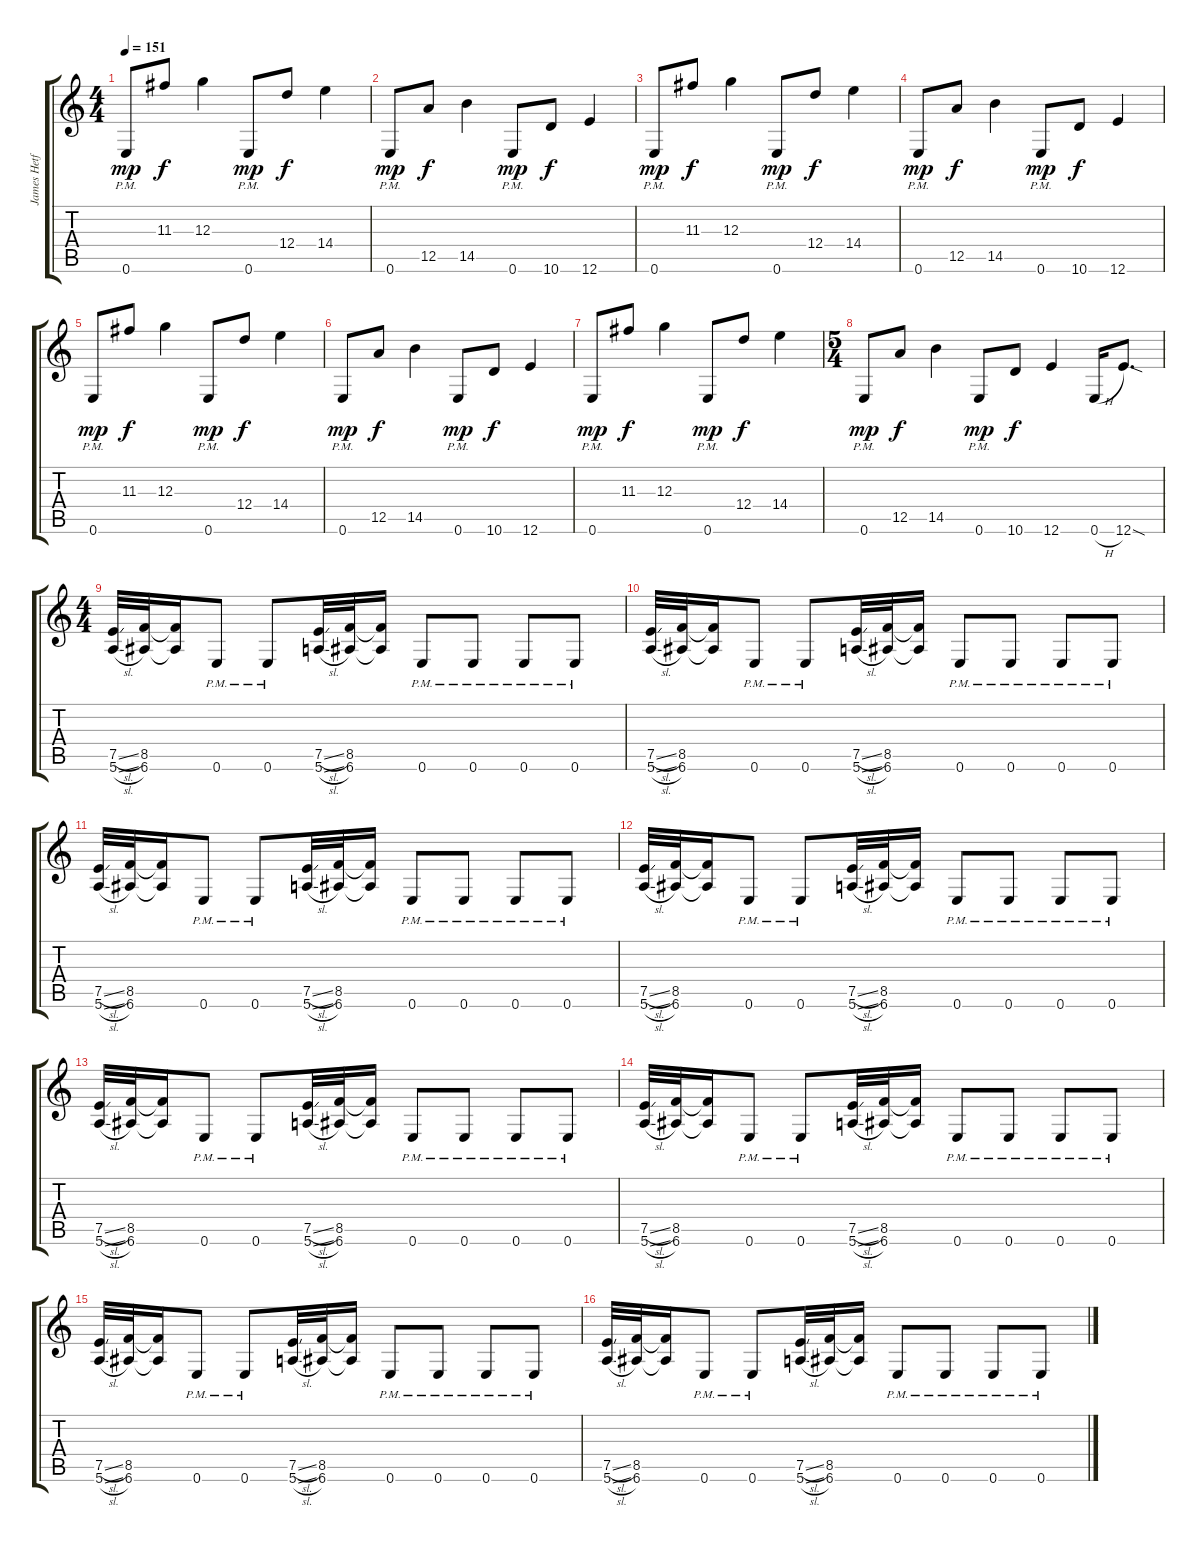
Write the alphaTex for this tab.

\track ("James Hetfield" "James Hetf") {instrument distortionguitar}
\staff {score tabs}
\tuning (E4 B3 G3 D3 A2 E2) {hide}
\ts (4 4)
\tempo 151
\clef g2
\ks c
0.6{pm}.8{dy mp instrument distortionguitar} 11.3.8{dy f} 12.3.4 0.6{pm}.8{dy mp} 12.4.8{dy f} 14.4.4 |
0.6{pm}.8{dy mp} 12.5.8{dy f} 14.5.4 0.6{pm}.8{dy mp} 10.6.8{dy f} 12.6.4 |
0.6{pm}.8{dy mp} 11.3.8{dy f} 12.3.4 0.6{pm}.8{dy mp} 12.4.8{dy f} 14.4.4 |
0.6{pm}.8{dy mp} 12.5.8{dy f} 14.5.4 0.6{pm}.8{dy mp} 10.6.8{dy f} 12.6.4 |
0.6{pm}.8{dy mp} 11.3.8{dy f} 12.3.4 0.6{pm}.8{dy mp} 12.4.8{dy f} 14.4.4 |
0.6{pm}.8{dy mp} 12.5.8{dy f} 14.5.4 0.6{pm}.8{dy mp} 10.6.8{dy f} 12.6.4 |
0.6{pm}.8{dy mp} 11.3.8{dy f} 12.3.4 0.6{pm}.8{dy mp} 12.4.8{dy f} 14.4.4 |
\ts (5 4)
0.6{pm}.8{dy mp} 12.5.8{dy f} 14.5.4 0.6{pm}.8{dy mp} 10.6.8{dy f} 12.6.4 0.6{h}.16 12.6{sod}.8{d} |
\ts (4 4)
(7.5{sl} 5.6{sl}).32 (8.5 6.6).32 (8.5{t} 6.6{t}).16 0.6{pm}.8 0.6{pm}.8 (7.5{sl} 5.6{sl}).32 (8.5 6.6).32 (8.5{t} 6.6{t}).16 0.6{pm}.8 0.6{pm}.8 0.6{pm}.8 0.6{pm}.8 |
(7.5{sl} 5.6{sl}).32 (8.5 6.6).32 (8.5{t} 6.6{t}).16 0.6{pm}.8 0.6{pm}.8 (7.5{sl} 5.6{sl}).32 (8.5 6.6).32 (8.5{t} 6.6{t}).16 0.6{pm}.8 0.6{pm}.8 0.6{pm}.8 0.6{pm}.8 |
(7.5{sl} 5.6{sl}).32 (8.5 6.6).32 (8.5{t} 6.6{t}).16 0.6{pm}.8 0.6{pm}.8 (7.5{sl} 5.6{sl}).32 (8.5 6.6).32 (8.5{t} 6.6{t}).16 0.6{pm}.8 0.6{pm}.8 0.6{pm}.8 0.6{pm}.8 |
(7.5{sl} 5.6{sl}).32 (8.5 6.6).32 (8.5{t} 6.6{t}).16 0.6{pm}.8 0.6{pm}.8 (7.5{sl} 5.6{sl}).32 (8.5 6.6).32 (8.5{t} 6.6{t}).16 0.6{pm}.8 0.6{pm}.8 0.6{pm}.8 0.6{pm}.8 |
(7.5{sl} 5.6{sl}).32 (8.5 6.6).32 (8.5{t} 6.6{t}).16 0.6{pm}.8 0.6{pm}.8 (7.5{sl} 5.6{sl}).32 (8.5 6.6).32 (8.5{t} 6.6{t}).16 0.6{pm}.8 0.6{pm}.8 0.6{pm}.8 0.6{pm}.8 |
(7.5{sl} 5.6{sl}).32 (8.5 6.6).32 (8.5{t} 6.6{t}).16 0.6{pm}.8 0.6{pm}.8 (7.5{sl} 5.6{sl}).32 (8.5 6.6).32 (8.5{t} 6.6{t}).16 0.6{pm}.8 0.6{pm}.8 0.6{pm}.8 0.6{pm}.8 |
(7.5{sl} 5.6{sl}).32 (8.5 6.6).32 (8.5{t} 6.6{t}).16 0.6{pm}.8 0.6{pm}.8 (7.5{sl} 5.6{sl}).32 (8.5 6.6).32 (8.5{t} 6.6{t}).16 0.6{pm}.8 0.6{pm}.8 0.6{pm}.8 0.6{pm}.8 |
(7.5{sl} 5.6{sl}).32 (8.5 6.6).32 (8.5{t} 6.6{t}).16 0.6{pm}.8 0.6{pm}.8 (7.5{sl} 5.6{sl}).32 (8.5 6.6).32 (8.5{t} 6.6{t}).16 0.6{pm}.8 0.6{pm}.8 0.6{pm}.8 0.6{pm}.8
